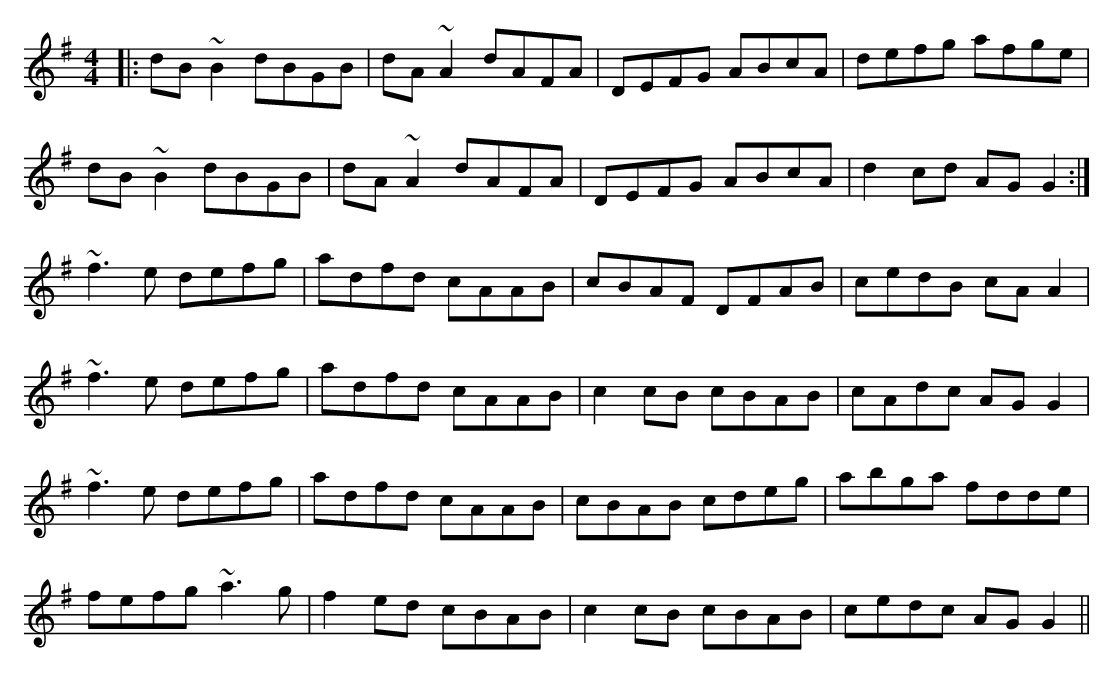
X:1
M:4/4
K:G
|:dB~B2 dBGB|dA~A2 dAFA|DEFG ABcA|defg afge|
dB~B2 dBGB|dA~A2 dAFA|DEFG ABcA|d2cd AGG2:|
~f3e defg|adfd cAAB|cBAF DFAB|cedB cAA2|
~f3e defg|adfd cAAB|c2cB cBAB|cAdc AGG2|
~f3e defg|adfd cAAB|cBAB cdeg|abga fdde|
fefg ~a3g|f2ed cBAB|c2cB cBAB|cedc AGG2||
